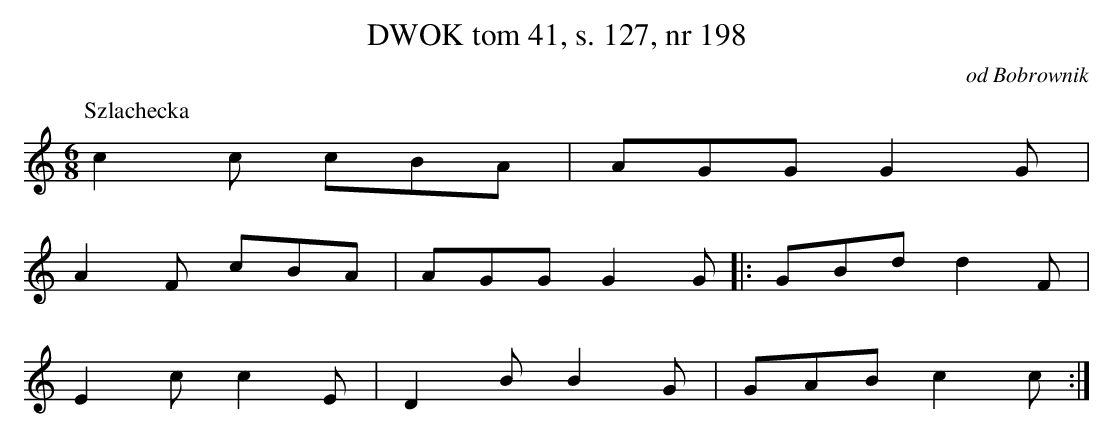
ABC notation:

X:1
T:DWOK tom 41, s. 127, nr 198
O:od Bobrownik
L:1/16
M:6/8
K:C
P:Szlachecka
c4c2 c2B2A2|A2G2G2 G4G2|
A4F2 c2B2A2|A2G2G2 G4G2|:G2B2d2 d4F2|
E4c2 c4E2|D4B2 B4G2|G2A2B2 c4c2:|
